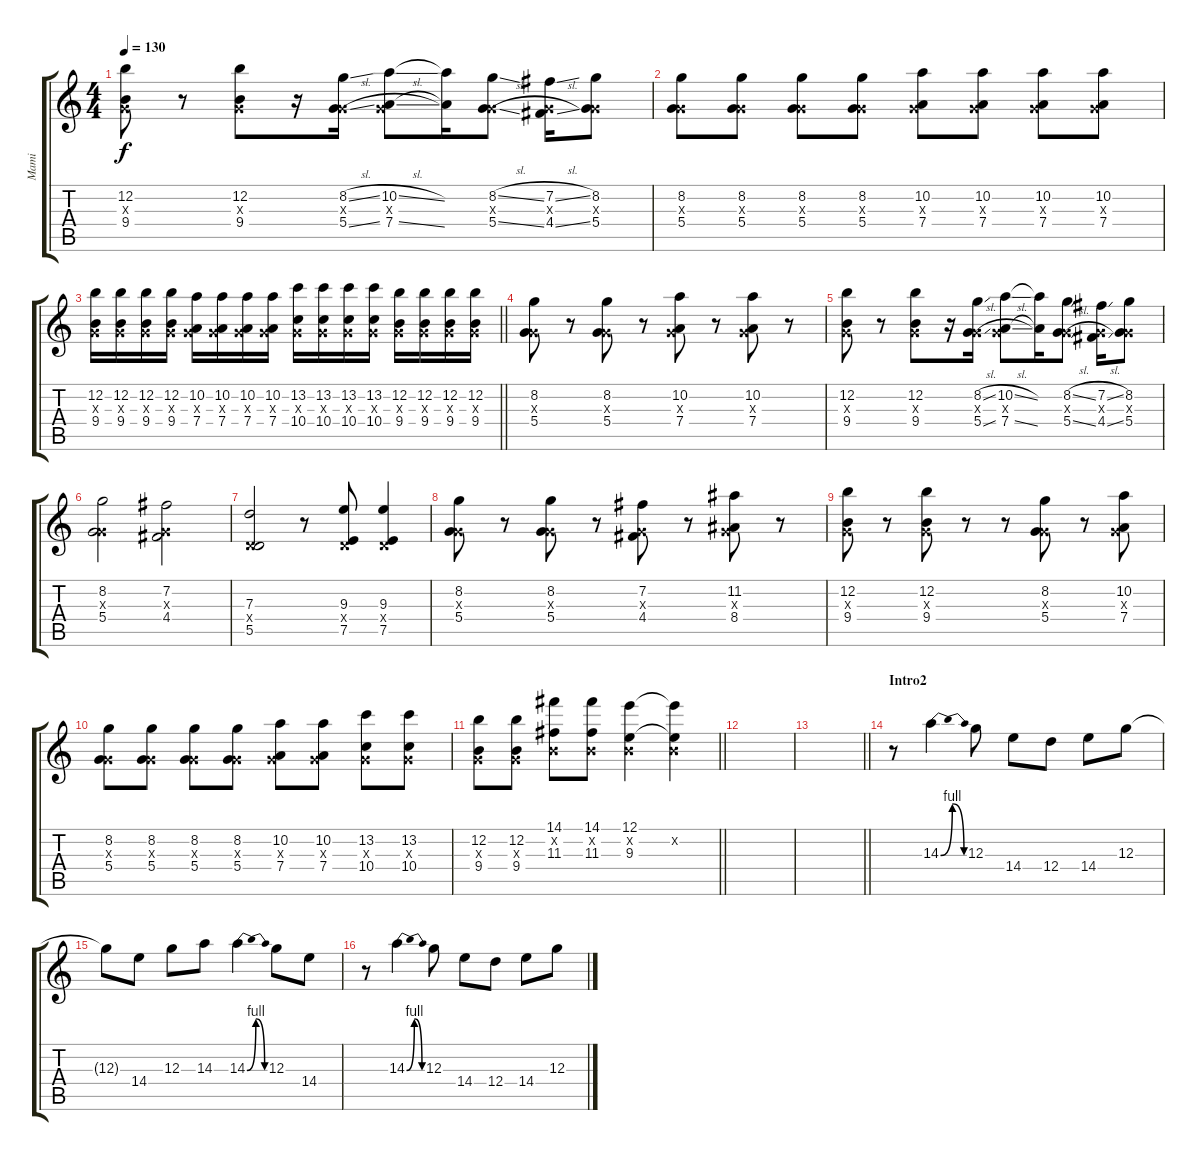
\track ("Mami" "Mami") {instrument distortionguitar}
\staff {score tabs}
\tuning (E4 B3 G3 D3 A2 E2) {hide}
\ts (4 4)
\tempo 130
\clef g2
\ks c
(12.2 0.3{x} 9.4).8{dy f} r.8 (12.2 0.3{x} 9.4).8 r.16 (8.2{sl} 0.3{x} 5.4{sl}).16 (10.2{sl} 0.3{x} 7.4{sl}).8 (10.2{t} 7.4{t}).16 (8.2{sl} 0.3{x} 5.4{sl}).8 (7.2{sl} 0.3{x} 4.4{sl}).16 (8.2 0.3{x} 5.4).8 |
(8.2 0.3{x} 5.4).8 (8.2 0.3{x} 5.4).8 (8.2 0.3{x} 5.4).8 (8.2 0.3{x} 5.4).8 (10.2 0.3{x} 7.4).8 (10.2 0.3{x} 7.4).8 (10.2 0.3{x} 7.4).8 (10.2 0.3{x} 7.4).8 |
\barLineRight lightlight
(12.2 0.3{x} 9.4).16 (12.2 0.3{x} 9.4).16 (12.2 0.3{x} 9.4).16 (12.2 0.3{x} 9.4).16 (10.2 0.3{x} 7.4).16 (10.2 0.3{x} 7.4).16 (10.2 0.3{x} 7.4).16 (10.2 0.3{x} 7.4).16 (13.2 0.3{x} 10.4).16 (13.2 0.3{x} 10.4).16 (13.2 0.3{x} 10.4).16 (13.2 0.3{x} 10.4).16 (12.2 0.3{x} 9.4).16 (12.2 0.3{x} 9.4).16 (12.2 0.3{x} 9.4).16 (12.2 0.3{x} 9.4).16 |
(8.2 0.3{x} 5.4).8 r.8 (8.2 0.3{x} 5.4).8 r.8 (10.2 0.3{x} 7.4).8 r.8 (10.2 0.3{x} 7.4).8 r.8 |
(12.2 0.3{x} 9.4).8 r.8 (12.2 0.3{x} 9.4).8 r.16 (8.2{sl} 0.3{x} 5.4{sl}).16 (10.2{sl} 0.3{x} 7.4{sl}).8 (10.2{t} 7.4{t}).16 (8.2{sl} 0.3{x} 5.4{sl}).8 (7.2{sl} 0.3{x} 4.4{sl}).16 (8.2 0.3{x} 5.4).8 |
(8.2 0.3{x} 5.4).2 (7.2 0.3{x} 4.4).2 |
(7.3 0.4{x} 5.5).2 r.8 (9.3 0.4{x} 7.5).8 (9.3 0.4{x} 7.5).4 |
(8.2 0.3{x} 5.4).8 r.8 (8.2 0.3{x} 5.4).8 r.8 (7.2 0.3{x} 4.4).8 r.8 (11.2 0.3{x} 8.4).8 r.8 |
(12.2 0.3{x} 9.4).8 r.8 (12.2 0.3{x} 9.4).8 r.8 r.8 (8.2 0.3{x} 5.4).8 r.8 (10.2 0.3{x} 7.4).8 |
(8.2 0.3{x} 5.4).8 (8.2 0.3{x} 5.4).8 (8.2 0.3{x} 5.4).8 (8.2 0.3{x} 5.4).8 (10.2 0.3{x} 7.4).8 (10.2 0.3{x} 7.4).8 (13.2 0.3{x} 10.4).8 (13.2 0.3{x} 10.4).8 |
\barLineRight lightlight
(12.2 0.3{x} 9.4).8 (12.2 0.3{x} 9.4).8 (14.1 0.2{x} 11.3).8 (14.1 0.2{x} 11.3).8 (12.1 0.2{x} 9.3).4 (12.1{t} 0.2{x} 9.3{t}).4 |
|
\barLineRight lightlight
|
\section ("" "Intro2")
r.8{volume 16 instrument overdrivenguitar} 14.3{be (bendrelease 0 0 15 4 15 4 60 0)}.4 12.3.8 14.4.8 12.4.8 14.4.8 12.3.8 |
12.3{t}.8 14.4.8 12.3.8 14.3.8 14.3{be (bendrelease 0 0 15 4 15 4 60 0)}.4 12.3.8 14.4.8 |
r.8 14.3{be (bendrelease 0 0 15 4 15 4 60 0)}.4 12.3.8 14.4.8 12.4.8 14.4.8 12.3.8
